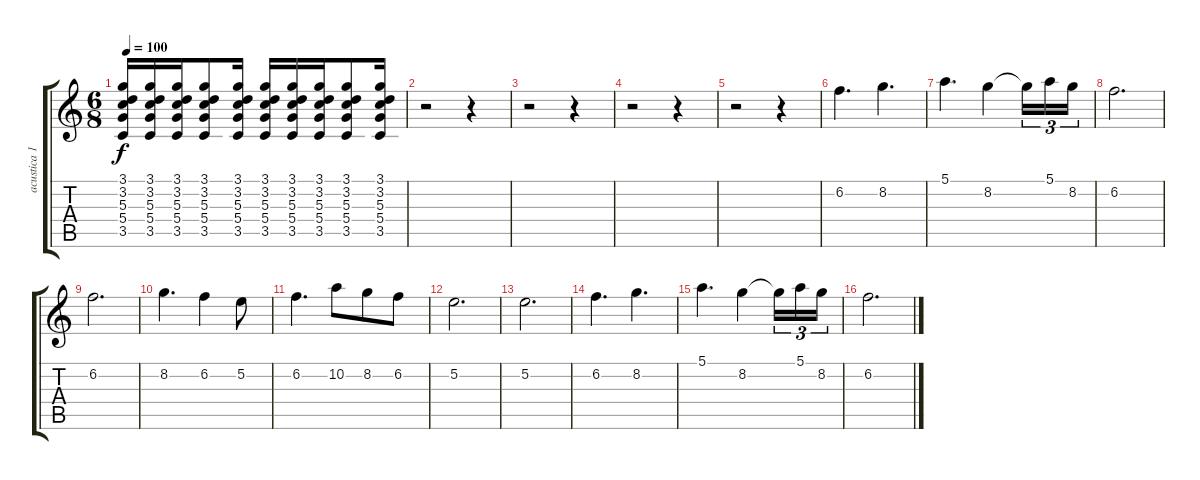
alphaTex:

\track ("acustica 1" "acustica 1") {instrument acousticguitarnylon}
\staff {score tabs}
\tuning (E4 B3 G3 D3 A2 E2) {hide}
\ts (6 8)
\tempo 100
\clef g2
\ks c
(3.1 3.2 5.3 5.4 3.5).16{dy f} (3.1 3.2 5.3 5.4 3.5).16 (3.1 3.2 5.3 5.4 3.5).16 (3.1 3.2 5.3 5.4 3.5).8 (3.1 3.2 5.3 5.4 3.5).16 (3.1 3.2 5.3 5.4 3.5).16 (3.1 3.2 5.3 5.4 3.5).16 (3.1 3.2 5.3 5.4 3.5).16 (3.1 3.2 5.3 5.4 3.5).8 (3.1 3.2 5.3 5.4 3.5).16 |
r.2 r.4 |
r.2 r.4 |
r.2 r.4 |
r.2 r.4 |
6.2.4{d volume 10} 8.2.4{d} |
5.1.4{d} 8.2.4 8.2{t}.16{tu (3 2)} 5.1.16{tu (3 2)} 8.2.16{tu (3 2)} |
6.2.2{d} |
6.2.2{d} |
8.2.4{d} 6.2.4 5.2.8 |
6.2.4{d} 10.2.8 8.2.8 6.2.8 |
5.2.2{d} |
5.2.2{d} |
6.2.4{d} 8.2.4{d} |
5.1.4{d} 8.2.4 8.2{t}.16{tu (3 2)} 5.1.16{tu (3 2)} 8.2.16{tu (3 2)} |
6.2.2{d}
